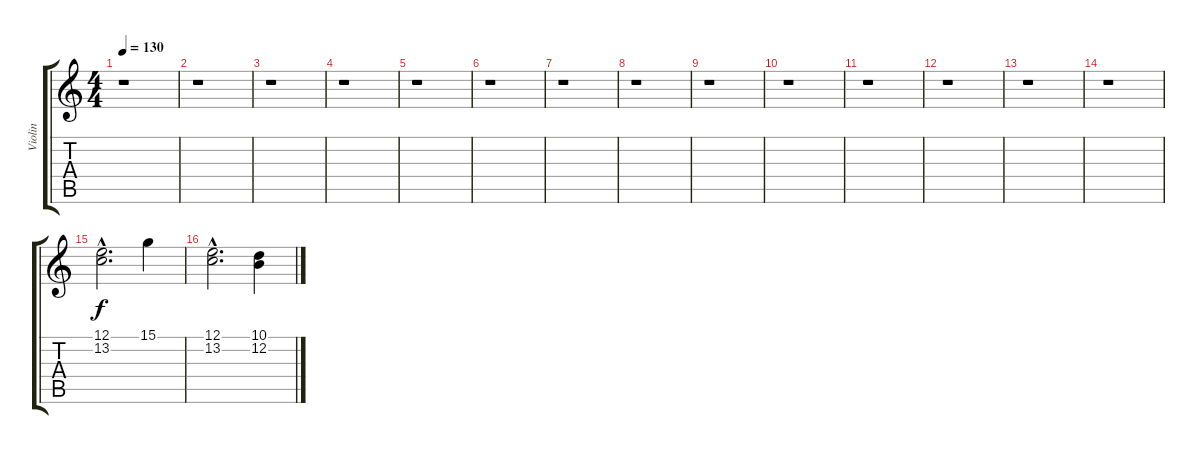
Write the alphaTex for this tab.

\track ("Violin" "Violin") {instrument violin}
\staff {score tabs}
\tuning (E4 B3 G3 D3 A2 E2) {hide}
\ts (4 4)
\tempo 130
\clef g2
\ks c
r.1{dy f} |
r.1 |
r.1 |
r.1 |
r.1 |
r.1 |
r.1 |
r.1 |
r.1 |
r.1 |
r.1 |
r.1 |
r.1 |
r.1 |
(12.1{hac} 13.2{hac}).2{d} 15.1.4 |
(12.1{hac} 13.2{hac}).2{d} (10.1 12.2).4
